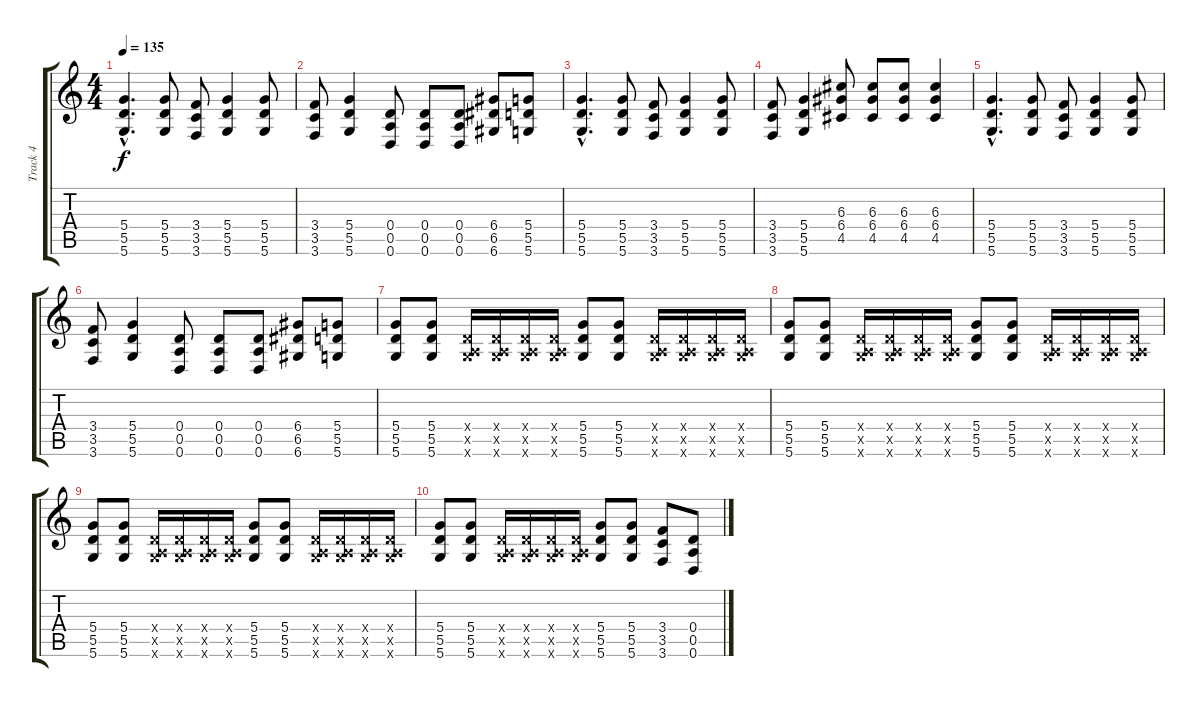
\track ("Track 4" "Track 4") {instrument distortionguitar}
\staff {score tabs}
\tuning (E4 B3 G3 D3 A2 D2) {hide}
\ts (4 4)
\tempo 135
\clef g2
\ks c
(5.4{hac} 5.5{hac} 5.6{hac}).4{d dy f} (5.4 5.5 5.6).8 (3.4 3.5 3.6).8 (5.4 5.5 5.6).4 (5.4 5.5 5.6).8 |
(3.4 3.5 3.6).8 (5.4 5.5 5.6).4 (0.4 0.5 0.6).8 (0.4 0.5 0.6).8 (0.4 0.5 0.6).8 (6.4 6.5 6.6).8 (5.4 5.5 5.6).8 |
(5.4{hac} 5.5{hac} 5.6{hac}).4{d} (5.4 5.5 5.6).8 (3.4 3.5 3.6).8 (5.4 5.5 5.6).4 (5.4 5.5 5.6).8 |
(3.4 3.5 3.6).8 (5.4 5.5 5.6).4 (6.3 6.4 4.5).8 (6.3 6.4 4.5).8 (6.3 6.4 4.5).8 (6.3 6.4 4.5).4 |
(5.4{hac} 5.5{hac} 5.6{hac}).4{d} (5.4 5.5 5.6).8 (3.4 3.5 3.6).8 (5.4 5.5 5.6).4 (5.4 5.5 5.6).8 |
(3.4 3.5 3.6).8 (5.4 5.5 5.6).4 (0.4 0.5 0.6).8 (0.4 0.5 0.6).8 (0.4 0.5 0.6).8 (6.4 6.5 6.6).8 (5.4 5.5 5.6).8 |
(5.4 5.5 5.6).8 (5.4 5.5 5.6).8 (0.4{x} 0.5{x} 5.6{x}).16 (0.4{x} 0.5{x} 5.6{x}).16 (0.4{x} 0.5{x} 5.6{x}).16 (0.4{x} 0.5{x} 5.6{x}).16 (5.4 5.5 5.6).8 (5.4 5.5 5.6).8 (0.4{x} 0.5{x} 5.6{x}).16 (0.4{x} 0.5{x} 5.6{x}).16 (0.4{x} 0.5{x} 5.6{x}).16 (0.4{x} 0.5{x} 5.6{x}).16 |
(5.4 5.5 5.6).8 (5.4 5.5 5.6).8 (0.4{x} 0.5{x} 5.6{x}).16 (0.4{x} 0.5{x} 5.6{x}).16 (0.4{x} 0.5{x} 5.6{x}).16 (0.4{x} 0.5{x} 5.6{x}).16 (5.4 5.5 5.6).8 (5.4 5.5 5.6).8 (0.4{x} 0.5{x} 5.6{x}).16 (0.4{x} 0.5{x} 5.6{x}).16 (0.4{x} 0.5{x} 5.6{x}).16 (0.4{x} 0.5{x} 5.6{x}).16 |
(5.4 5.5 5.6).8 (5.4 5.5 5.6).8 (0.4{x} 0.5{x} 5.6{x}).16 (0.4{x} 0.5{x} 5.6{x}).16 (0.4{x} 0.5{x} 5.6{x}).16 (0.4{x} 0.5{x} 5.6{x}).16 (5.4 5.5 5.6).8 (5.4 5.5 5.6).8 (0.4{x} 0.5{x} 5.6{x}).16 (0.4{x} 0.5{x} 5.6{x}).16 (0.4{x} 0.5{x} 5.6{x}).16 (0.4{x} 0.5{x} 5.6{x}).16 |
(5.4 5.5 5.6).8 (5.4 5.5 5.6).8 (0.4{x} 0.5{x} 5.6{x}).16 (0.4{x} 0.5{x} 5.6{x}).16 (0.4{x} 0.5{x} 5.6{x}).16 (0.4{x} 0.5{x} 5.6{x}).16 (5.4 5.5 5.6).8 (5.4 5.5 5.6).8 (3.4 3.5 3.6).8 (0.4 0.5 0.6).8
